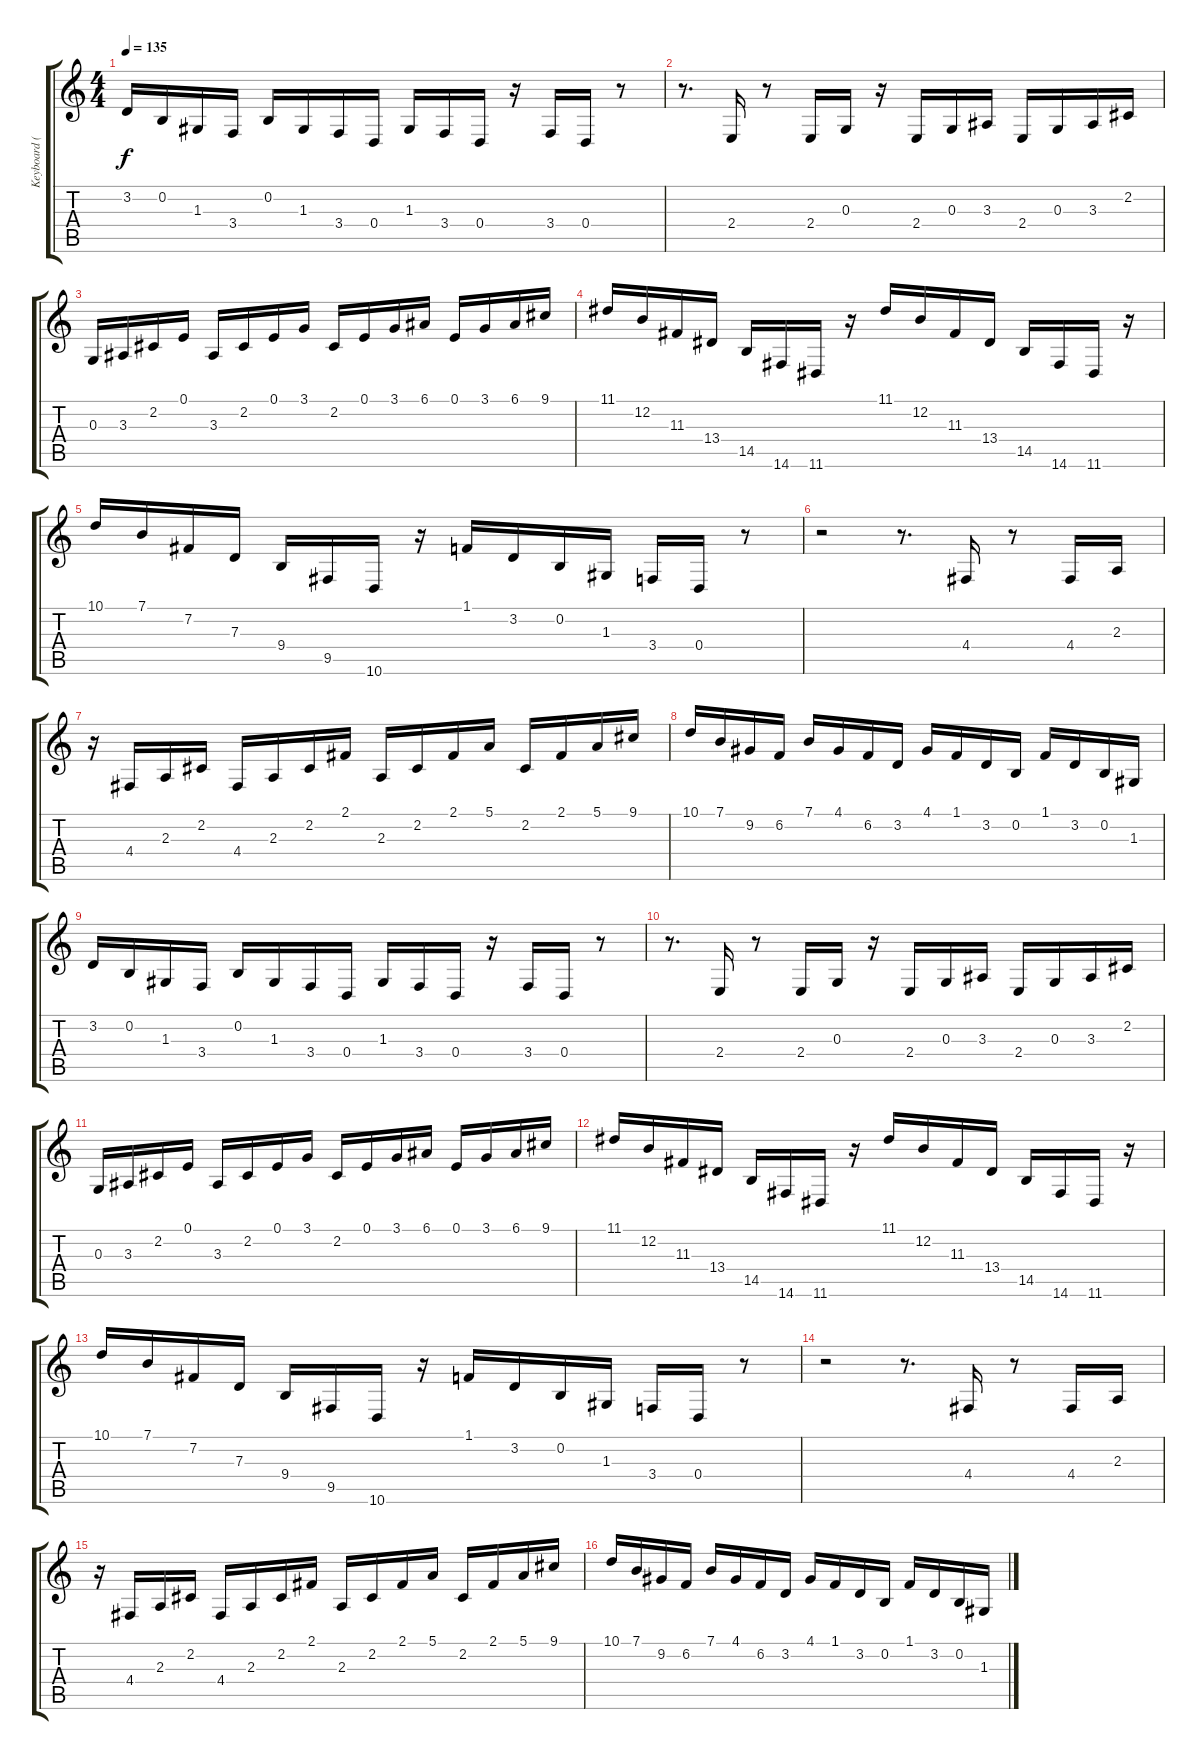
\track ("Keyboard (Treble)" "Keyboard (") {instrument stringensemble1}
\staff {score tabs}
\tuning (E4 B3 G3 D3 A2 E2) {hide}
\ts (4 4)
\tempo 135
\clef g2
\ks c
3.2.16{dy f} 0.2.16 1.3.16 3.4.16 0.2.16 1.3.16 3.4.16 0.4.16 1.3.16 3.4.16 0.4.16 r.16 3.4.16 0.4.16 r.8 |
r.8{d} 2.4.16 r.8 2.4.16 0.3.16 r.16 2.4.16 0.3.16 3.3.16 2.4.16 0.3.16 3.3.16 2.2.16 |
0.3.16 3.3.16 2.2.16 0.1.16 3.3.16 2.2.16 0.1.16 3.1.16 2.2.16 0.1.16 3.1.16 6.1.16 0.1.16 3.1.16 6.1.16 9.1.16 |
11.1.16 12.2.16 11.3.16 13.4.16 14.5.16 14.6.16 11.6.16 r.16 11.1.16 12.2.16 11.3.16 13.4.16 14.5.16 14.6.16 11.6.16 r.16 |
10.1.16 7.1.16 7.2.16 7.3.16 9.4.16 9.5.16 10.6.16 r.16 1.1.16 3.2.16 0.2.16 1.3.16 3.4.16 0.4.16 r.8 |
r.2{instrument harpsichord} r.8{d} 4.4.16 r.8 4.4.16 2.3.16 |
r.16 4.4.16 2.3.16 2.2.16 4.4.16 2.3.16 2.2.16 2.1.16 2.3.16 2.2.16 2.1.16 5.1.16 2.2.16 2.1.16 5.1.16 9.1.16 |
10.1.16 7.1.16 9.2.16 6.2.16 7.1.16 4.1.16 6.2.16 3.2.16 4.1.16 1.1.16 3.2.16 0.2.16 1.1.16 3.2.16 0.2.16 1.3.16 |
3.2.16 0.2.16 1.3.16 3.4.16 0.2.16 1.3.16 3.4.16 0.4.16 1.3.16 3.4.16 0.4.16 r.16 3.4.16 0.4.16 r.8 |
r.8{d} 2.4.16 r.8 2.4.16 0.3.16 r.16 2.4.16 0.3.16 3.3.16 2.4.16 0.3.16 3.3.16 2.2.16 |
0.3.16 3.3.16 2.2.16 0.1.16 3.3.16 2.2.16 0.1.16 3.1.16 2.2.16 0.1.16 3.1.16 6.1.16 0.1.16 3.1.16 6.1.16 9.1.16 |
11.1.16 12.2.16 11.3.16 13.4.16 14.5.16 14.6.16 11.6.16 r.16 11.1.16 12.2.16 11.3.16 13.4.16 14.5.16 14.6.16 11.6.16 r.16 |
10.1.16 7.1.16 7.2.16 7.3.16 9.4.16 9.5.16 10.6.16 r.16 1.1.16 3.2.16 0.2.16 1.3.16 3.4.16 0.4.16 r.8 |
r.2{instrument harpsichord} r.8{d} 4.4.16 r.8 4.4.16 2.3.16 |
r.16 4.4.16 2.3.16 2.2.16 4.4.16 2.3.16 2.2.16 2.1.16 2.3.16 2.2.16 2.1.16 5.1.16 2.2.16 2.1.16 5.1.16 9.1.16 |
10.1.16 7.1.16 9.2.16 6.2.16 7.1.16 4.1.16 6.2.16 3.2.16 4.1.16 1.1.16 3.2.16 0.2.16 1.1.16 3.2.16 0.2.16 1.3.16
